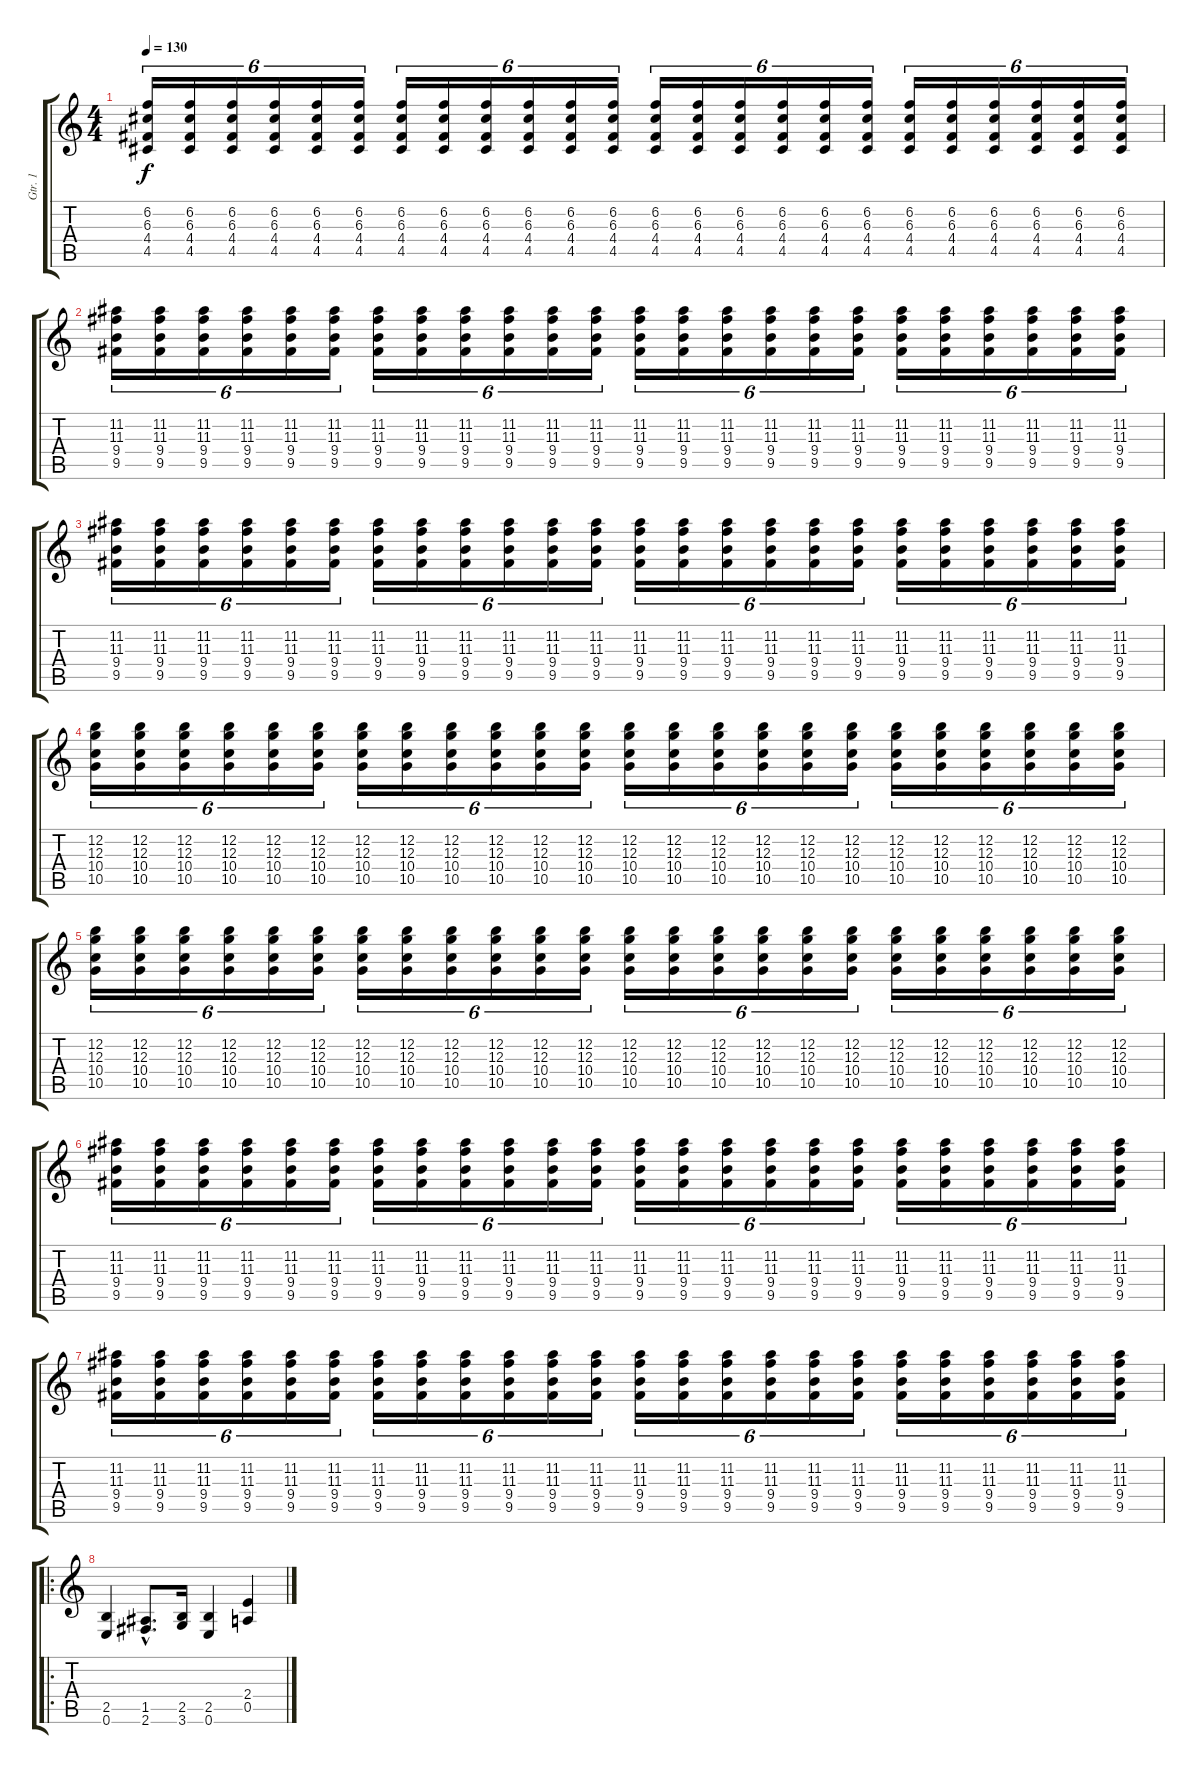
\track ("Gtr. 1" "Gtr. 1") {instrument distortionguitar}
\staff {score tabs}
\tuning (E4 B3 G3 D3 A2 E2) {hide}
\ts (4 4)
\tempo 130
\clef g2
\ks c
(6.2 6.3 4.4 4.5).16{tu (6 4) dy f} (6.2 6.3 4.4 4.5).16{tu (6 4)} (6.2 6.3 4.4 4.5).16{tu (6 4)} (6.2 6.3 4.4 4.5).16{tu (6 4)} (6.2 6.3 4.4 4.5).16{tu (6 4)} (6.2 6.3 4.4 4.5).16{tu (6 4)} (6.2 6.3 4.4 4.5).16{tu (6 4)} (6.2 6.3 4.4 4.5).16{tu (6 4)} (6.2 6.3 4.4 4.5).16{tu (6 4)} (6.2 6.3 4.4 4.5).16{tu (6 4)} (6.2 6.3 4.4 4.5).16{tu (6 4)} (6.2 6.3 4.4 4.5).16{tu (6 4)} (6.2 6.3 4.4 4.5).16{tu (6 4)} (6.2 6.3 4.4 4.5).16{tu (6 4)} (6.2 6.3 4.4 4.5).16{tu (6 4)} (6.2 6.3 4.4 4.5).16{tu (6 4)} (6.2 6.3 4.4 4.5).16{tu (6 4)} (6.2 6.3 4.4 4.5).16{tu (6 4)} (6.2 6.3 4.4 4.5).16{tu (6 4)} (6.2 6.3 4.4 4.5).16{tu (6 4)} (6.2 6.3 4.4 4.5).16{tu (6 4)} (6.2 6.3 4.4 4.5).16{tu (6 4)} (6.2 6.3 4.4 4.5).16{tu (6 4)} (6.2 6.3 4.4 4.5).16{tu (6 4)} |
(11.2 11.3 9.4 9.5).16{tu (6 4)} (11.2 11.3 9.4 9.5).16{tu (6 4)} (11.2 11.3 9.4 9.5).16{tu (6 4)} (11.2 11.3 9.4 9.5).16{tu (6 4)} (11.2 11.3 9.4 9.5).16{tu (6 4)} (11.2 11.3 9.4 9.5).16{tu (6 4)} (11.2 11.3 9.4 9.5).16{tu (6 4)} (11.2 11.3 9.4 9.5).16{tu (6 4)} (11.2 11.3 9.4 9.5).16{tu (6 4)} (11.2 11.3 9.4 9.5).16{tu (6 4)} (11.2 11.3 9.4 9.5).16{tu (6 4)} (11.2 11.3 9.4 9.5).16{tu (6 4)} (11.2 11.3 9.4 9.5).16{tu (6 4)} (11.2 11.3 9.4 9.5).16{tu (6 4)} (11.2 11.3 9.4 9.5).16{tu (6 4)} (11.2 11.3 9.4 9.5).16{tu (6 4)} (11.2 11.3 9.4 9.5).16{tu (6 4)} (11.2 11.3 9.4 9.5).16{tu (6 4)} (11.2 11.3 9.4 9.5).16{tu (6 4)} (11.2 11.3 9.4 9.5).16{tu (6 4)} (11.2 11.3 9.4 9.5).16{tu (6 4)} (11.2 11.3 9.4 9.5).16{tu (6 4)} (11.2 11.3 9.4 9.5).16{tu (6 4)} (11.2 11.3 9.4 9.5).16{tu (6 4)} |
(11.2 11.3 9.4 9.5).16{tu (6 4)} (11.2 11.3 9.4 9.5).16{tu (6 4)} (11.2 11.3 9.4 9.5).16{tu (6 4)} (11.2 11.3 9.4 9.5).16{tu (6 4)} (11.2 11.3 9.4 9.5).16{tu (6 4)} (11.2 11.3 9.4 9.5).16{tu (6 4)} (11.2 11.3 9.4 9.5).16{tu (6 4)} (11.2 11.3 9.4 9.5).16{tu (6 4)} (11.2 11.3 9.4 9.5).16{tu (6 4)} (11.2 11.3 9.4 9.5).16{tu (6 4)} (11.2 11.3 9.4 9.5).16{tu (6 4)} (11.2 11.3 9.4 9.5).16{tu (6 4)} (11.2 11.3 9.4 9.5).16{tu (6 4)} (11.2 11.3 9.4 9.5).16{tu (6 4)} (11.2 11.3 9.4 9.5).16{tu (6 4)} (11.2 11.3 9.4 9.5).16{tu (6 4)} (11.2 11.3 9.4 9.5).16{tu (6 4)} (11.2 11.3 9.4 9.5).16{tu (6 4)} (11.2 11.3 9.4 9.5).16{tu (6 4)} (11.2 11.3 9.4 9.5).16{tu (6 4)} (11.2 11.3 9.4 9.5).16{tu (6 4)} (11.2 11.3 9.4 9.5).16{tu (6 4)} (11.2 11.3 9.4 9.5).16{tu (6 4)} (11.2 11.3 9.4 9.5).16{tu (6 4)} |
(12.2 12.3 10.4 10.5).16{tu (6 4)} (12.2 12.3 10.4 10.5).16{tu (6 4)} (12.2 12.3 10.4 10.5).16{tu (6 4)} (12.2 12.3 10.4 10.5).16{tu (6 4)} (12.2 12.3 10.4 10.5).16{tu (6 4)} (12.2 12.3 10.4 10.5).16{tu (6 4)} (12.2 12.3 10.4 10.5).16{tu (6 4)} (12.2 12.3 10.4 10.5).16{tu (6 4)} (12.2 12.3 10.4 10.5).16{tu (6 4)} (12.2 12.3 10.4 10.5).16{tu (6 4)} (12.2 12.3 10.4 10.5).16{tu (6 4)} (12.2 12.3 10.4 10.5).16{tu (6 4)} (12.2 12.3 10.4 10.5).16{tu (6 4)} (12.2 12.3 10.4 10.5).16{tu (6 4)} (12.2 12.3 10.4 10.5).16{tu (6 4)} (12.2 12.3 10.4 10.5).16{tu (6 4)} (12.2 12.3 10.4 10.5).16{tu (6 4)} (12.2 12.3 10.4 10.5).16{tu (6 4)} (12.2 12.3 10.4 10.5).16{tu (6 4)} (12.2 12.3 10.4 10.5).16{tu (6 4)} (12.2 12.3 10.4 10.5).16{tu (6 4)} (12.2 12.3 10.4 10.5).16{tu (6 4)} (12.2 12.3 10.4 10.5).16{tu (6 4)} (12.2 12.3 10.4 10.5).16{tu (6 4)} |
(12.2 12.3 10.4 10.5).16{tu (6 4)} (12.2 12.3 10.4 10.5).16{tu (6 4)} (12.2 12.3 10.4 10.5).16{tu (6 4)} (12.2 12.3 10.4 10.5).16{tu (6 4)} (12.2 12.3 10.4 10.5).16{tu (6 4)} (12.2 12.3 10.4 10.5).16{tu (6 4)} (12.2 12.3 10.4 10.5).16{tu (6 4)} (12.2 12.3 10.4 10.5).16{tu (6 4)} (12.2 12.3 10.4 10.5).16{tu (6 4)} (12.2 12.3 10.4 10.5).16{tu (6 4)} (12.2 12.3 10.4 10.5).16{tu (6 4)} (12.2 12.3 10.4 10.5).16{tu (6 4)} (12.2 12.3 10.4 10.5).16{tu (6 4)} (12.2 12.3 10.4 10.5).16{tu (6 4)} (12.2 12.3 10.4 10.5).16{tu (6 4)} (12.2 12.3 10.4 10.5).16{tu (6 4)} (12.2 12.3 10.4 10.5).16{tu (6 4)} (12.2 12.3 10.4 10.5).16{tu (6 4)} (12.2 12.3 10.4 10.5).16{tu (6 4)} (12.2 12.3 10.4 10.5).16{tu (6 4)} (12.2 12.3 10.4 10.5).16{tu (6 4)} (12.2 12.3 10.4 10.5).16{tu (6 4)} (12.2 12.3 10.4 10.5).16{tu (6 4)} (12.2 12.3 10.4 10.5).16{tu (6 4)} |
(11.2 11.3 9.4 9.5).16{tu (6 4)} (11.2 11.3 9.4 9.5).16{tu (6 4)} (11.2 11.3 9.4 9.5).16{tu (6 4)} (11.2 11.3 9.4 9.5).16{tu (6 4)} (11.2 11.3 9.4 9.5).16{tu (6 4)} (11.2 11.3 9.4 9.5).16{tu (6 4)} (11.2 11.3 9.4 9.5).16{tu (6 4)} (11.2 11.3 9.4 9.5).16{tu (6 4)} (11.2 11.3 9.4 9.5).16{tu (6 4)} (11.2 11.3 9.4 9.5).16{tu (6 4)} (11.2 11.3 9.4 9.5).16{tu (6 4)} (11.2 11.3 9.4 9.5).16{tu (6 4)} (11.2 11.3 9.4 9.5).16{tu (6 4)} (11.2 11.3 9.4 9.5).16{tu (6 4)} (11.2 11.3 9.4 9.5).16{tu (6 4)} (11.2 11.3 9.4 9.5).16{tu (6 4)} (11.2 11.3 9.4 9.5).16{tu (6 4)} (11.2 11.3 9.4 9.5).16{tu (6 4)} (11.2 11.3 9.4 9.5).16{tu (6 4)} (11.2 11.3 9.4 9.5).16{tu (6 4)} (11.2 11.3 9.4 9.5).16{tu (6 4)} (11.2 11.3 9.4 9.5).16{tu (6 4)} (11.2 11.3 9.4 9.5).16{tu (6 4)} (11.2 11.3 9.4 9.5).16{tu (6 4)} |
(11.2 11.3 9.4 9.5).16{tu (6 4)} (11.2 11.3 9.4 9.5).16{tu (6 4)} (11.2 11.3 9.4 9.5).16{tu (6 4)} (11.2 11.3 9.4 9.5).16{tu (6 4)} (11.2 11.3 9.4 9.5).16{tu (6 4)} (11.2 11.3 9.4 9.5).16{tu (6 4)} (11.2 11.3 9.4 9.5).16{tu (6 4)} (11.2 11.3 9.4 9.5).16{tu (6 4)} (11.2 11.3 9.4 9.5).16{tu (6 4)} (11.2 11.3 9.4 9.5).16{tu (6 4)} (11.2 11.3 9.4 9.5).16{tu (6 4)} (11.2 11.3 9.4 9.5).16{tu (6 4)} (11.2 11.3 9.4 9.5).16{tu (6 4)} (11.2 11.3 9.4 9.5).16{tu (6 4)} (11.2 11.3 9.4 9.5).16{tu (6 4)} (11.2 11.3 9.4 9.5).16{tu (6 4)} (11.2 11.3 9.4 9.5).16{tu (6 4)} (11.2 11.3 9.4 9.5).16{tu (6 4)} (11.2 11.3 9.4 9.5).16{tu (6 4)} (11.2 11.3 9.4 9.5).16{tu (6 4)} (11.2 11.3 9.4 9.5).16{tu (6 4)} (11.2 11.3 9.4 9.5).16{tu (6 4)} (11.2 11.3 9.4 9.5).16{tu (6 4)} (11.2 11.3 9.4 9.5).16{tu (6 4)} |
\ro
(2.5 0.6).4 (1.5{hac} 2.6{hac}).8{d} (2.5 3.6).16 (2.5 0.6).4 (2.4 0.5).4
